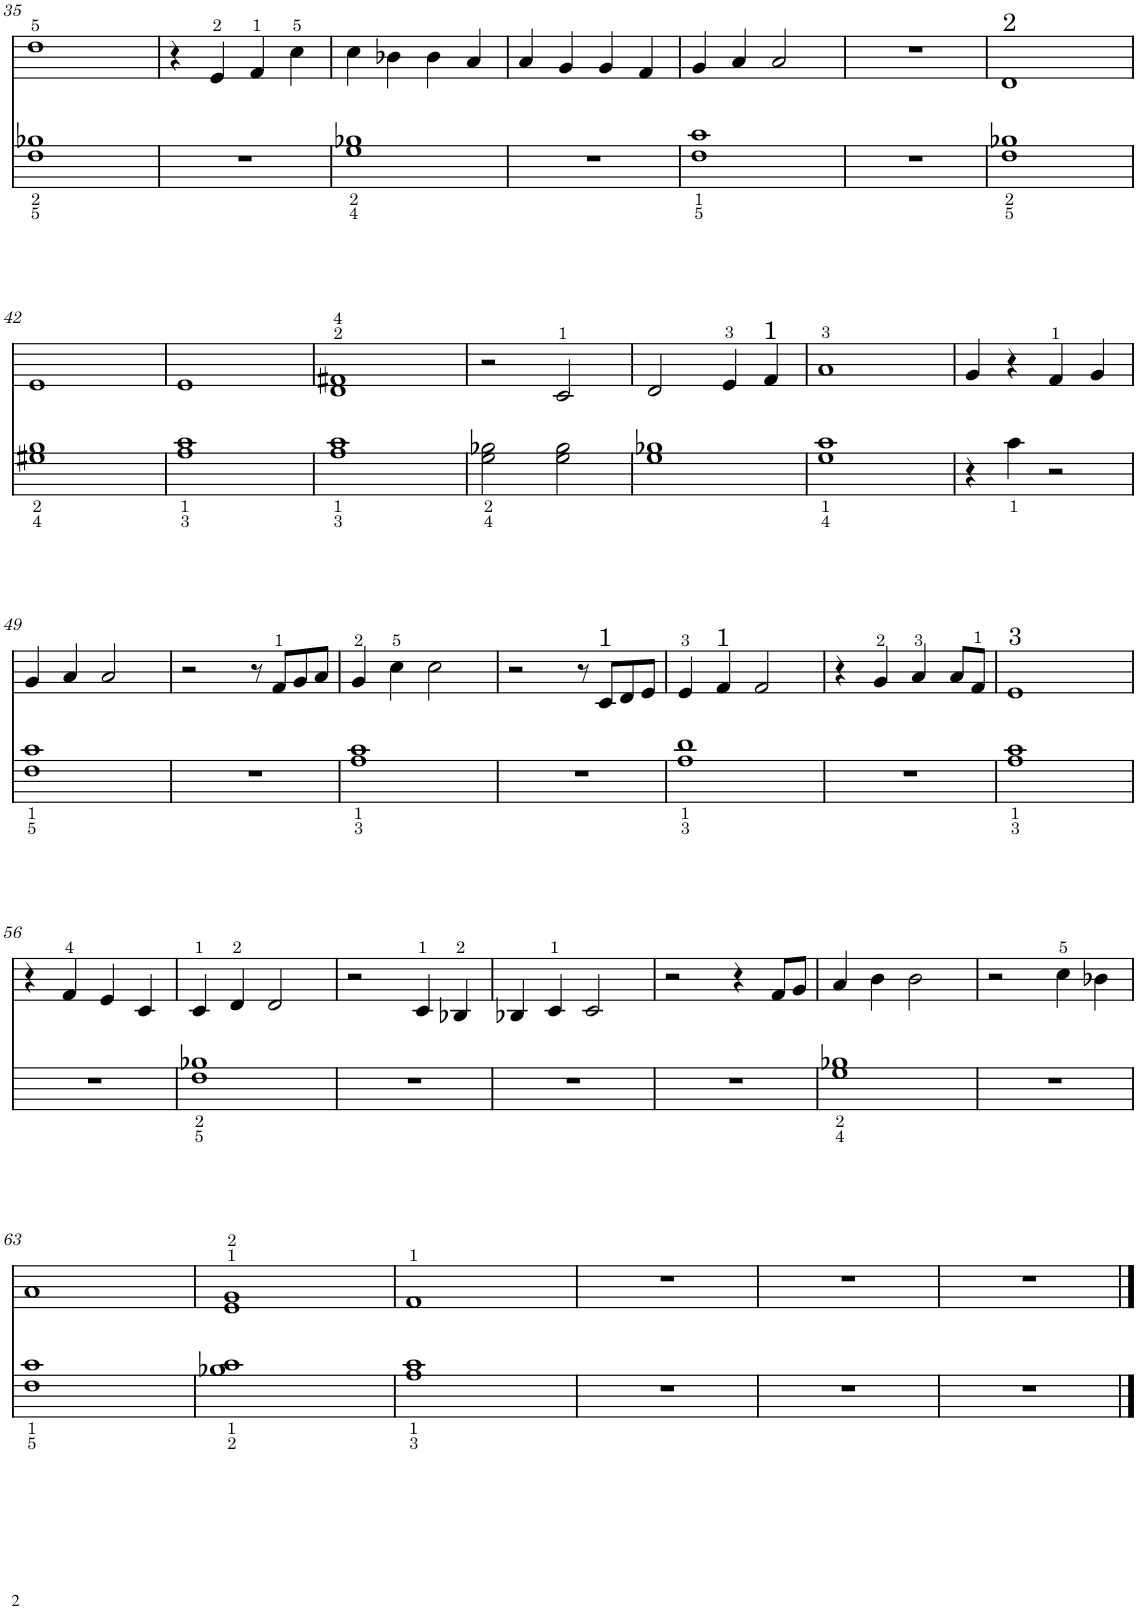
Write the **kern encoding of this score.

**kern	**kern
*part1	*part1
*staff2	*staff1
*I"Piano	*
*I'Pno.	*
!!LO:PB:g=z
*clefF4	*clefG2
*k[]	*k[]
*M4/4	*M4/4
=35	=35
1F 1B-X	1dd
=36	=36
1r	4r
.	4e/
.	4f/
.	4cc\
=37	=37
1G 1B-X	4cc\
.	4b-X\
.	4bn\
.	4a/
=38	=38
1r	4a/
.	4g/
.	4g/
.	4f/
=39	=39
1F 1c	4g/
.	4a/
.	2a/
=40	=40
1r	1r
=41	=41
1F 1B-X	1d
!!LO:LB:g=z
=42	=42
1G#X 1B	1e
=43	=43
1A 1c	1e
=44	=44
1A 1c	1d 1f#X
=45	=45
2G\ 2B-X\	2r
2G\ 2B-\	2c/
=46	=46
1G 1B-X	2d/
.	4e/
.	4f/
=47	=47
1G 1c	1a
=48	=48
4r	4g/
4c\	4r
2r	4f/
.	4g/
!!LO:LB:g=z
=49	=49
1F 1c	4g/
.	4a/
.	2a/
=50	=50
1r	2r
.	8r
.	8f/L
.	8g/
.	8a/J
=51	=51
1A 1c	4g/
.	4cc\
.	2cc\
=52	=52
1r	2r
.	8r
.	8c/L
.	8d/
.	8e/J
=53	=53
1A 1d	4e/
.	4f/
.	2f/
=54	=54
1r	4r
.	4g/
.	4a/
.	8a/L
.	8f/J
=55	=55
1A 1c	1e
!!LO:LB:g=z
=56	=56
1r	4r
.	4f/
.	4e/
.	4c/
=57	=57
1F 1B-X	4c/
.	4d/
.	2d/
=58	=58
1r	2r
.	4c/
.	4B-X/
=59	=59
1r	4B-X/
.	4c/
.	2c/
=60	=60
1r	2r
.	4r
.	8f/L
.	8g/J
=61	=61
1G 1B-X	4a/
.	4b\
.	2b\
=62	=62
1r	2r
.	4cc\
.	4b-X\
!!LO:LB:g=z
=63	=63
1F 1c	1a
=64	=64
1B-X 1c	1e 1g
=65	=65
1A 1c	1f
=66	=66
1r	1r
=67	=67
1r	1r
=68	=68
1r	1r
==	==
*-	*-
